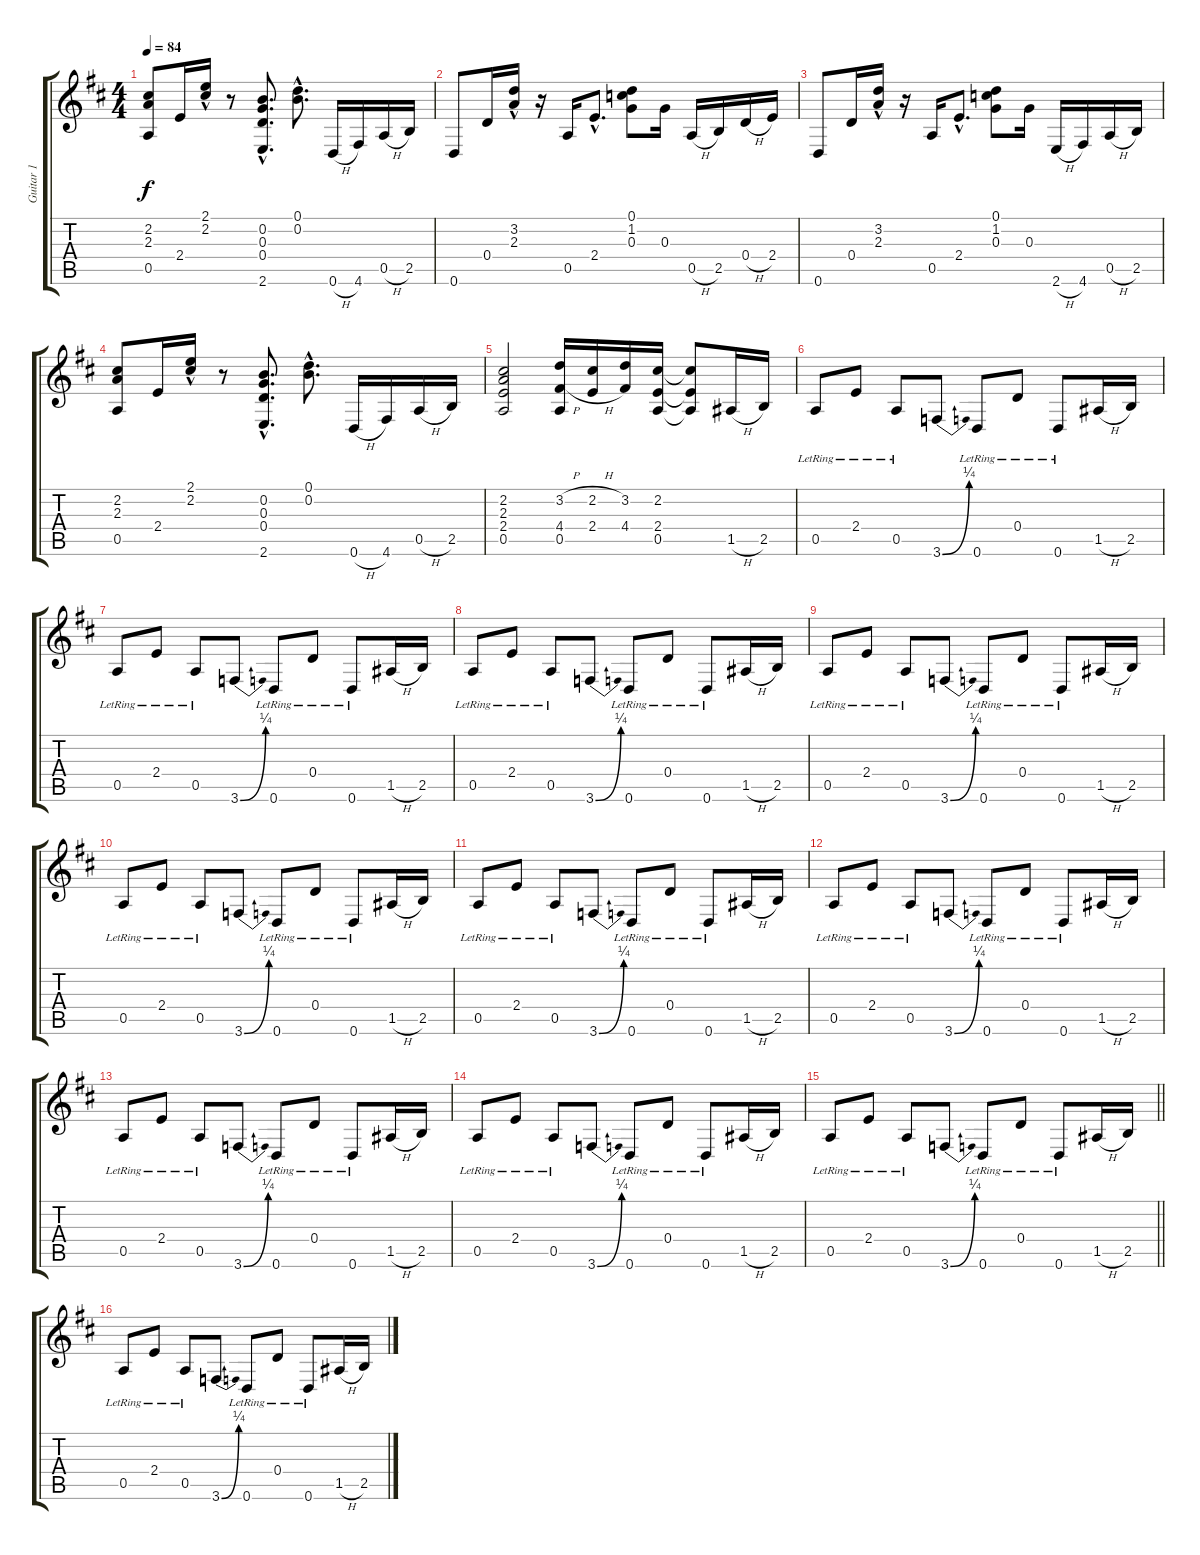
\track ("Guitar 1" "Guitar 1") {instrument acousticguitarsteel}
\staff {score tabs}
\tuning (D4 B3 G3 D3 A2 D2) {hide}
\ts (4 4)
\tempo 84
\clef g2
\ks d
(2.2 2.3 0.5).8{dy f} 2.4.16 (2.1{hac} 2.2{hac}).16 r.8 (0.2{hac} 0.3{hac} 0.4{hac} 2.6{hac}).8{d} (0.1{hac} 0.2{hac}).8{d} 0.6{h}.16 4.6.16 0.5{h}.16 2.5.16 |
0.6.8 0.4.16 (3.2{hac} 2.3{hac}).16 r.16 0.5.16 2.4{hac}.8{d} (0.1 1.2 0.3).8 0.3.16 0.5{h}.16 2.5.16 0.4{h}.16 2.4.16 |
0.6.8 0.4.16 (3.2{hac} 2.3{hac}).16 r.16 0.5.16 2.4{hac}.8{d} (0.1 1.2 0.3).8 0.3.16 2.6{h}.16 4.6.16 0.5{h}.16 2.5.16 |
(2.2 2.3 0.5).8 2.4.16 (2.1{hac} 2.2{hac}).16 r.8 (0.2{hac} 0.3{hac} 0.4{hac} 2.6{hac}).8{d} (0.1{hac} 0.2{hac}).8{d} 0.6{h}.16 4.6.16 0.5{h}.16 2.5.16 |
(2.2 2.3 2.4 0.5).2 (3.2{h} 4.4{h} 0.5).16 (2.2{h} 2.4{h}).16 (3.2 4.4).16 (2.2 2.4 0.5).16 (2.2{t} 2.4{t} 0.5{t}).8 1.5{h}.16 2.5.16 |
0.5{lr}.8 2.4{lr}.8 0.5{lr}.8 3.6{be (bend 0 0 60 1)}.8 0.6{lr}.8 0.4{lr}.8 0.6{lr}.8 1.5{h}.16 2.5.16 |
0.5{lr}.8 2.4{lr}.8 0.5{lr}.8 3.6{be (bend 0 0 60 1)}.8 0.6{lr}.8 0.4{lr}.8 0.6{lr}.8 1.5{h}.16 2.5.16 |
0.5{lr}.8 2.4{lr}.8 0.5{lr}.8 3.6{be (bend 0 0 60 1)}.8 0.6{lr}.8 0.4{lr}.8 0.6{lr}.8 1.5{h}.16 2.5.16 |
0.5{lr}.8 2.4{lr}.8 0.5{lr}.8 3.6{be (bend 0 0 60 1)}.8 0.6{lr}.8 0.4{lr}.8 0.6{lr}.8 1.5{h}.16 2.5.16 |
0.5{lr}.8 2.4{lr}.8 0.5{lr}.8 3.6{be (bend 0 0 60 1)}.8 0.6{lr}.8 0.4{lr}.8 0.6{lr}.8 1.5{h}.16 2.5.16 |
0.5{lr}.8 2.4{lr}.8 0.5{lr}.8 3.6{be (bend 0 0 60 1)}.8 0.6{lr}.8 0.4{lr}.8 0.6{lr}.8 1.5{h}.16 2.5.16 |
0.5{lr}.8 2.4{lr}.8 0.5{lr}.8 3.6{be (bend 0 0 60 1)}.8 0.6{lr}.8 0.4{lr}.8 0.6{lr}.8 1.5{h}.16 2.5.16 |
0.5{lr}.8 2.4{lr}.8 0.5{lr}.8 3.6{be (bend 0 0 60 1)}.8 0.6{lr}.8 0.4{lr}.8 0.6{lr}.8 1.5{h}.16 2.5.16 |
0.5{lr}.8 2.4{lr}.8 0.5{lr}.8 3.6{be (bend 0 0 60 1)}.8 0.6{lr}.8 0.4{lr}.8 0.6{lr}.8 1.5{h}.16 2.5.16 |
\barLineRight lightlight
0.5{lr}.8 2.4{lr}.8 0.5{lr}.8 3.6{be (bend 0 0 60 1)}.8 0.6{lr}.8 0.4{lr}.8 0.6{lr}.8 1.5{h}.16 2.5.16 |
0.5{lr}.8{volume 0} 2.4{lr}.8 0.5{lr}.8 3.6{be (bend 0 0 60 1)}.8 0.6{lr}.8 0.4{lr}.8 0.6{lr}.8 1.5{h}.16 2.5.16
